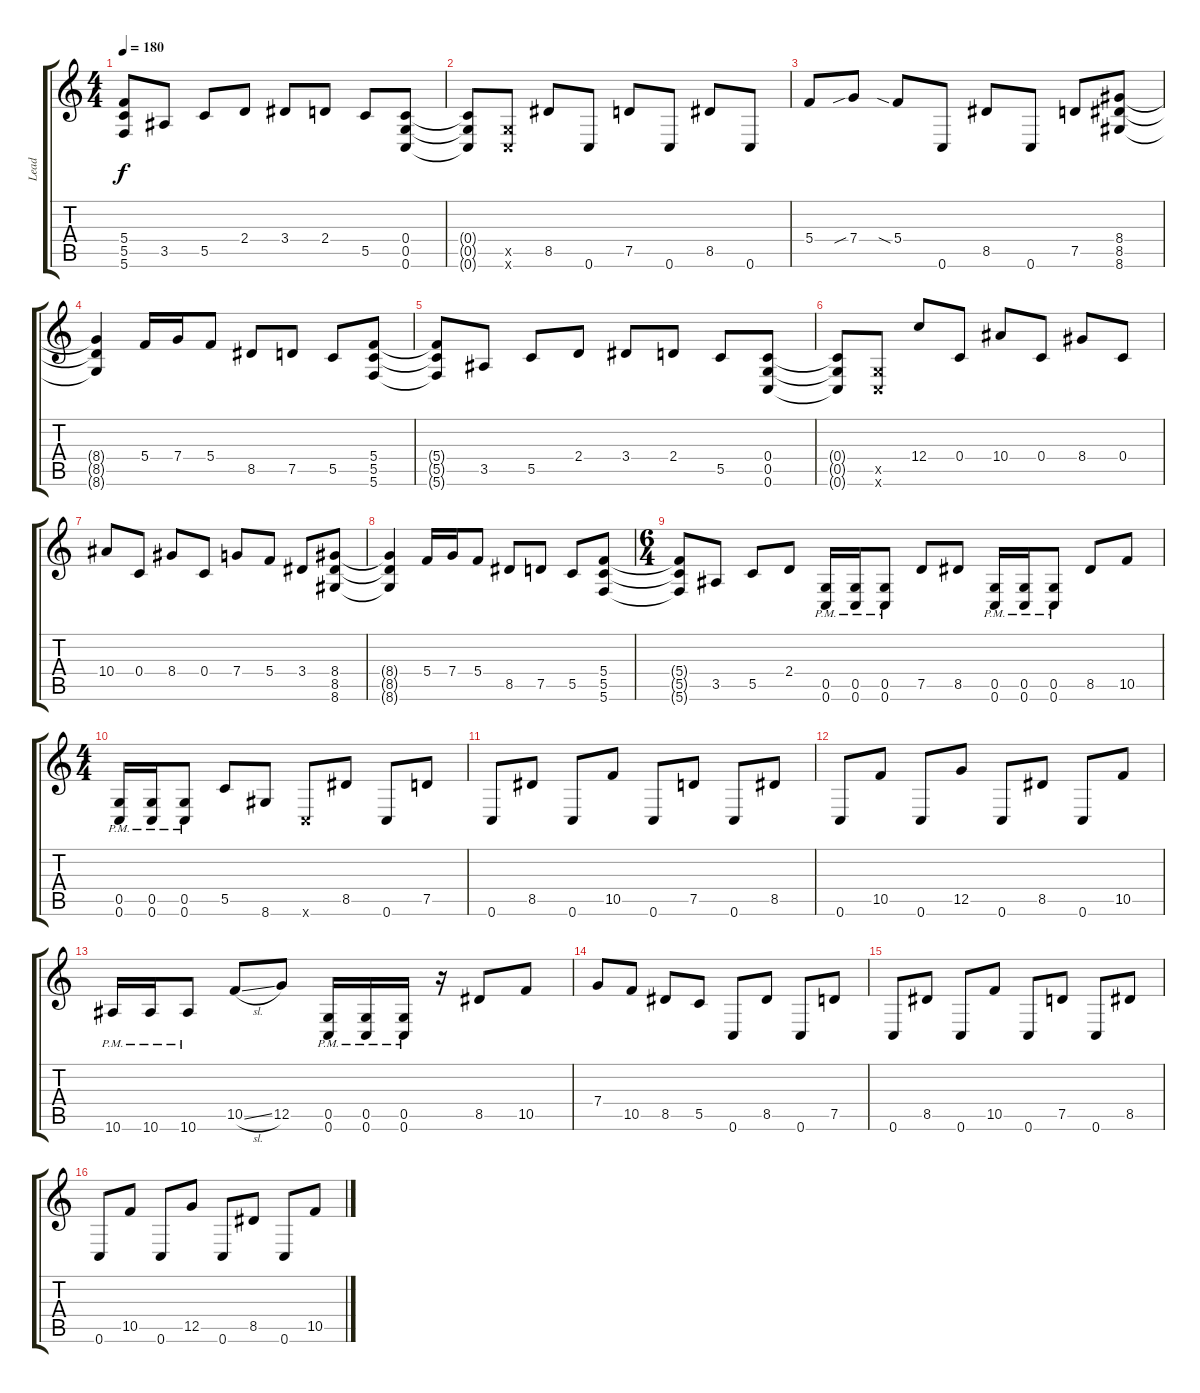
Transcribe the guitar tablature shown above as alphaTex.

\track ("Lead" "Lead") {instrument distortionguitar}
\staff {score tabs}
\tuning (D4 A3 F3 C3 G2 C2) {hide}
\ts (4 4)
\tempo 180
\clef g2
\ks c
(5.4{t} 5.5{t} 5.6{t}).8{dy f} 3.5.8 5.5.8 2.4.8 3.4.8 2.4.8 5.5.8 (0.4 0.5 0.6).8 |
(0.4{t} 0.5{t} 0.6{t}).8 (0.5{x} 0.6{x}).8 8.5.8 0.6.8 7.5.8 0.6.8 8.5.8 0.6.8 |
5.4.8 7.4{sib}.8 5.4{sia}.8 0.6.8 8.5.8 0.6.8 7.5.8 (8.4 8.5 8.6).8 |
(8.4{t} 8.5{t} 8.6{t}).4 5.4.16 7.4.16 5.4.8 8.5.8 7.5.8 5.5.8 (5.4 5.5 5.6).8 |
(5.4{t} 5.5{t} 5.6{t}).8 3.5.8 5.5.8 2.4.8 3.4.8 2.4.8 5.5.8 (0.4 0.5 0.6).8 |
(0.4{t} 0.5{t} 0.6{t}).8 (0.5{x} 0.6{x}).8 12.4.8 0.4.8 10.4.8 0.4.8 8.4.8 0.4.8 |
10.4.8 0.4.8 8.4.8 0.4.8 7.4.8 5.4.8 3.4.8 (8.4 8.5 8.6).8 |
(8.4{t} 8.5{t} 8.6{t}).4 5.4.16 7.4.16 5.4.8 8.5.8 7.5.8 5.5.8 (5.4 5.5 5.6).8 |
\ts (6 4)
(5.4{t} 5.5{t} 5.6{t}).8 3.5.8 5.5.8 2.4.8 (0.5{pm} 0.6{pm}).16 (0.5{pm} 0.6{pm}).16 (0.5{pm} 0.6{pm}).8 7.5.8 8.5.8 (0.5{pm} 0.6{pm}).16 (0.5{pm} 0.6{pm}).16 (0.5{pm} 0.6{pm}).8 8.5.8 10.5.8 |
\ts (4 4)
(0.5{pm} 0.6{pm}).16 (0.5{pm} 0.6{pm}).16 (0.5{pm} 0.6{pm}).8 5.5.8 8.6.8 0.6{x}.8 8.5.8 0.6.8 7.5.8 |
0.6.8 8.5.8 0.6.8 10.5.8 0.6.8 7.5.8 0.6.8 8.5.8 |
0.6.8 10.5.8 0.6.8 12.5.8 0.6.8 8.5.8 0.6.8 10.5.8 |
10.6{pm}.16 10.6{pm}.16 10.6{pm}.8 10.5{sl}.8 12.5.8 (0.5{pm} 0.6{pm}).16 (0.5{pm} 0.6{pm}).16 (0.5{pm} 0.6{pm}).16 r.16 8.5.8 10.5.8 |
7.4.8 10.5.8 8.5.8 5.5.8 0.6.8 8.5.8 0.6.8 7.5.8 |
0.6.8 8.5.8 0.6.8 10.5.8 0.6.8 7.5.8 0.6.8 8.5.8 |
0.6.8 10.5.8 0.6.8 12.5.8 0.6.8 8.5.8 0.6.8 10.5.8
